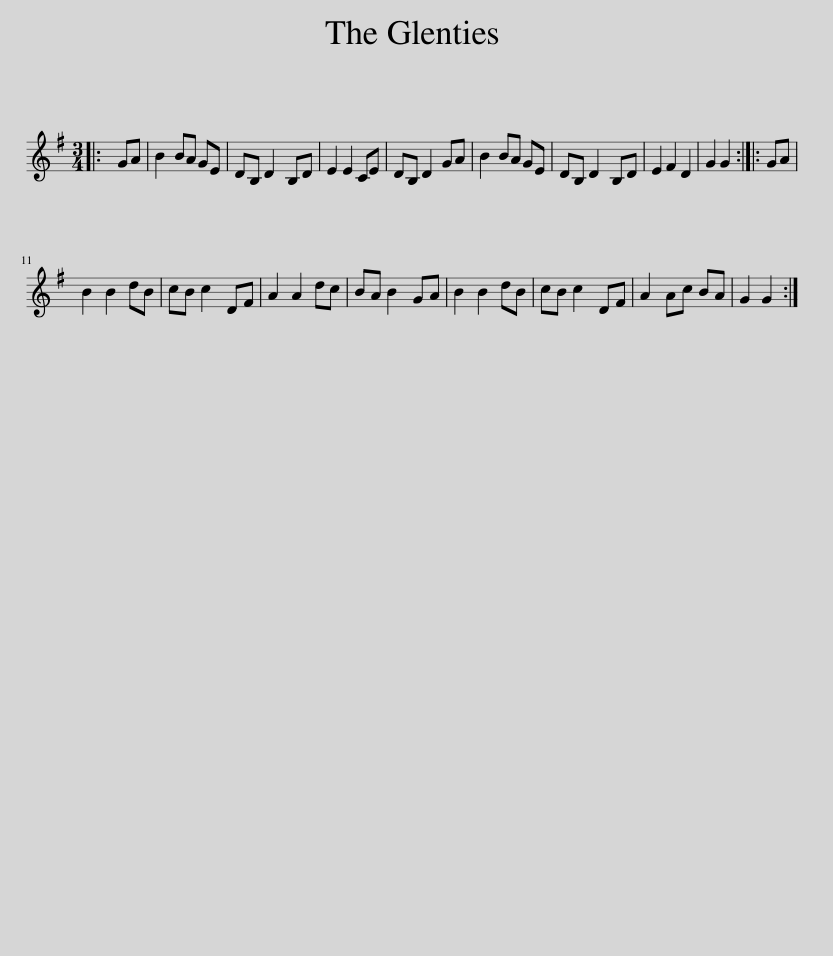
X:1
L:1/8
M:3/4
I:linebreak $
K:G
V:1 treble
V:1
|: GA | B2 BA GE | DB, D2 B,D | E2 E2 CE | DB, D2 GA | %5
 B2 BA GE | DB, D2 B,D | E2 F2 D2 | G2 G2 :: GA |$ %10
 B2 B2 dB | cB c2 DF | A2 A2 dc | BA B2 GA | B2 B2 dB | %15
 cB c2 DF | A2 Ac BA | G2 G2 :| %18
